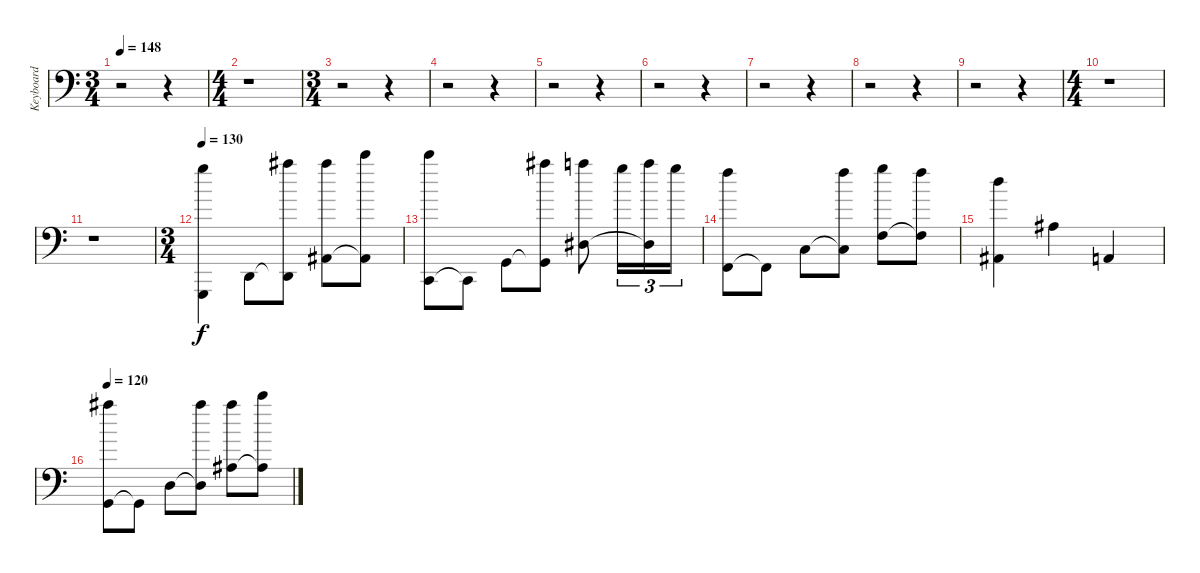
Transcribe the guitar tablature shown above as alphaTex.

\track ("Keyboard" "Keyboard") {instrument brightacousticpiano}
\staff {score}
\tuning (C4 G3 Eb3 Bb2 F2 C2 G1) {hide}
\ts (3 4)
\tempo 148
\clef f4
\ks c
r.2{dy f} r.4 |
\ts (4 4)
r.1 |
\ts (3 4)
r.2 r.4 |
r.2 r.4 |
r.2 r.4 |
r.2 r.4 |
r.2 r.4 |
r.2 r.4 |
r.2 r.4 |
\ts (4 4)
r.1 |
r.1 |
\ts (3 4)
\tempo 130
(19.1 0.7).4 2.6.8 (22.1 2.6{t}).8 (22.1 5.5).8 (24.1 5.5{t}).8 |
(24.1 0.6).8 0.6{t}.8 2.5.8 (22.1 2.5{t}).8 (21.1 5.4).8 19.1.16{tu (3 2)} (21.1 5.4{t}).16{tu (3 2)} 19.1.16{tu (3 2)} |
(17.1 0.5).8 0.5{t}.8 2.4.8 (17.1 2.4{t}).8 (19.1 2.3).8 (17.1 2.3{t}).8 |
(19.2 5.5).4 7.3.4 4.5.4 |
\tempo 120
(22.1 2.5).8 2.5{t}.8 4.4.8 (22.1 4.4{t}).8 (22.1 3.2).8 (24.1 3.2{t}).8
